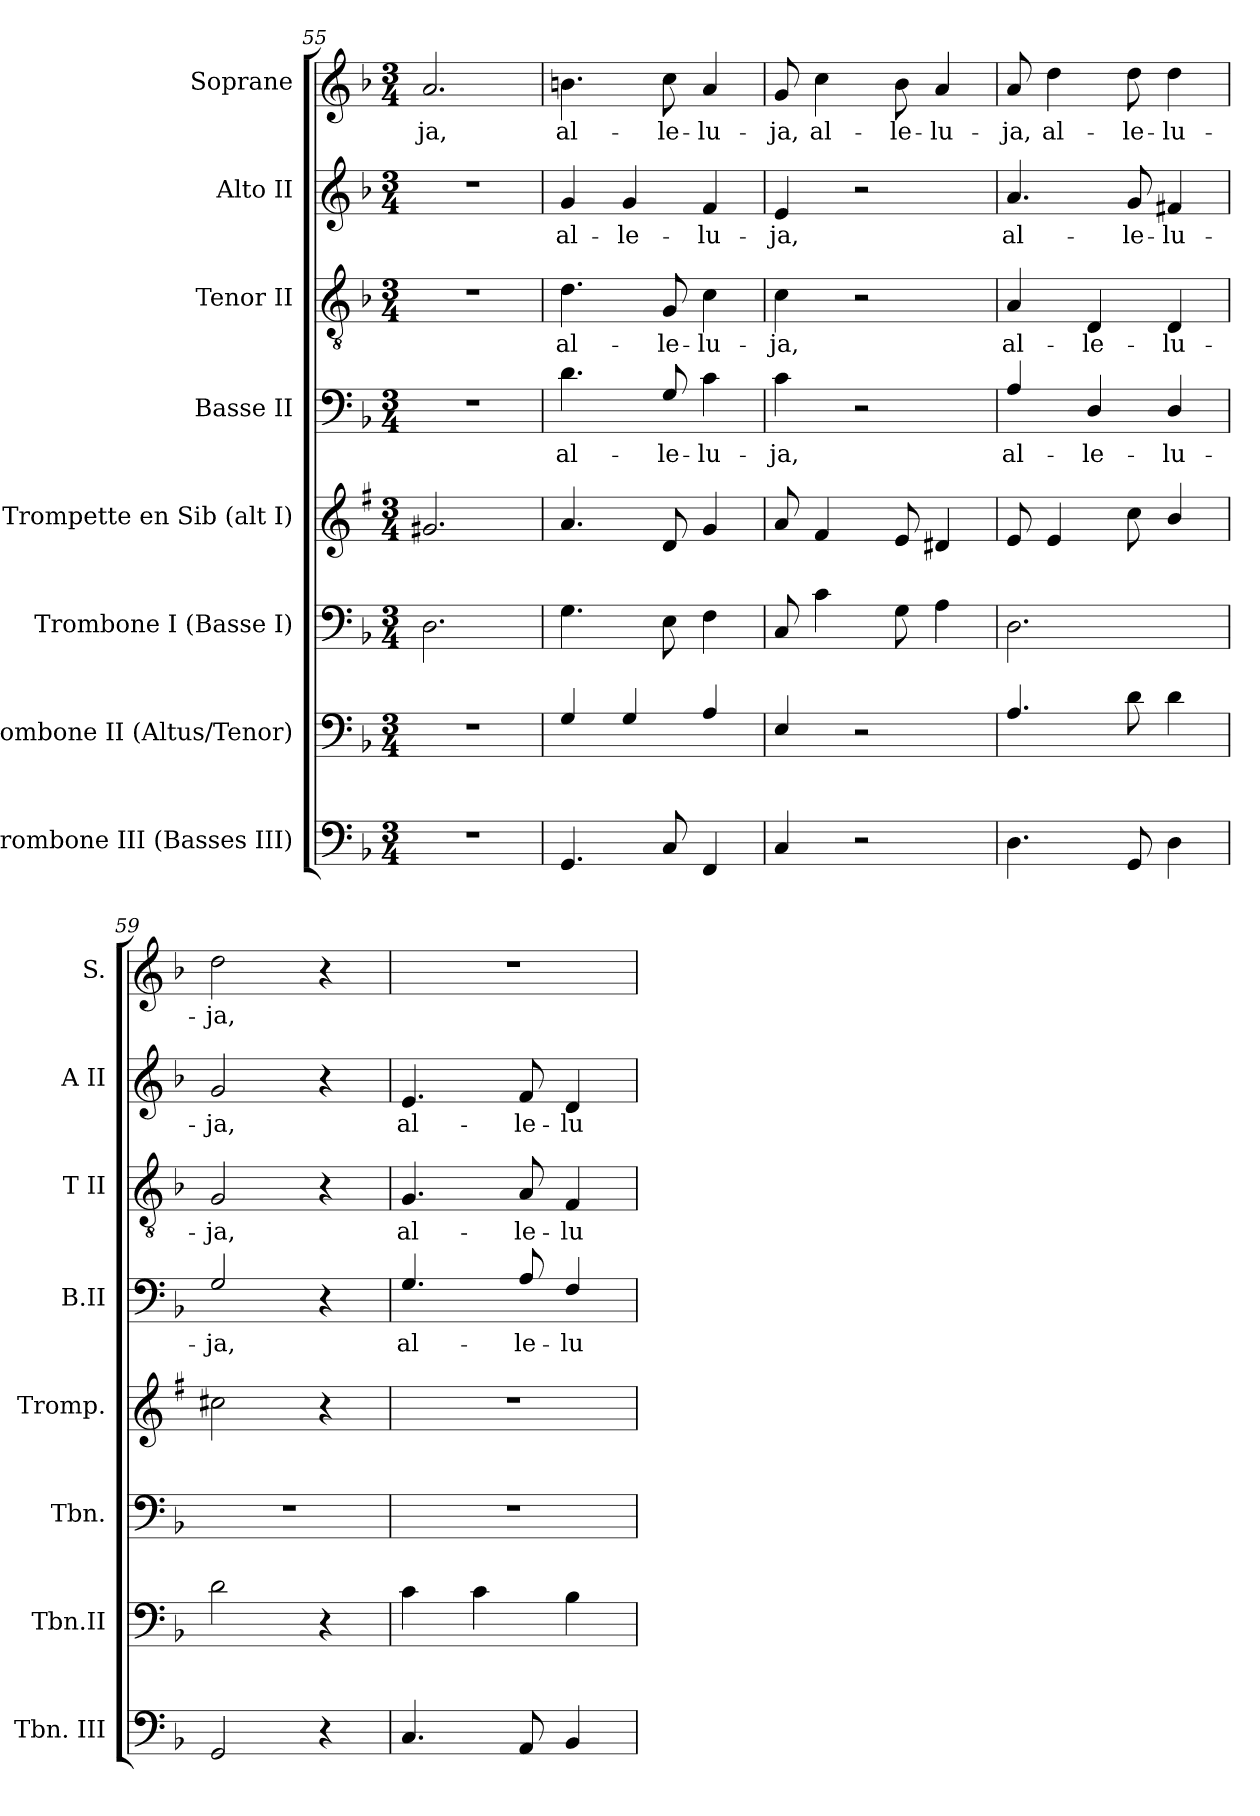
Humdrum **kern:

**kern	**kern	**kern	**kern	**kern	**text	**kern	**text	**kern	**text	**kern	**text
*part8	*part7	*part6	*part5	*part4	*part4	*part3	*part3	*part2	*part2	*part1	*part1
*staff8	*staff7	*staff6	*staff5	*staff4	*staff4	*staff3	*staff3	*staff2	*staff2	*staff1	*staff1
*I"Trombone III (Basses III)	*I"Trombone II (Altus/Tenor)	*I"Trombone I (Basse I)	*I"Trompette en Sib (alt I)	*I"Basse II	*	*I"Tenor II	*	*I"Alto II	*	*I"Soprane	*
*I'Tbn. III	*I'Tbn.II	*I'Tbn.	*I'Tromp.	*I'B.II	*	*I'T II	*	*I'A II	*	*I'S.	*
*clefF4	*clefF4	*clefF4	*clefG2	*clefF4	*	*clefGv2	*	*clefG2	*	*clefG2	*
*	*	*	*ITrd1c2	*	*	*	*	*	*	*	*
*k[b-]	*k[b-]	*k[b-]	*k[b-]	*k[b-]	*	*k[b-]	*	*k[b-]	*	*k[b-]	*
*F:	*F:	*F:	*F:	*F:	*	*F:	*	*F:	*	*F:	*
*M3/4	*M3/4	*M3/4	*M3/4	*M3/4	*	*M3/4	*	*M3/4	*	*M3/4	*
=55	=55	=55	=55	=55	=55	=55	=55	=55	=55	=55	=55
!	!	!	!	!	!	!	!	!	!	!	!LO:LY:b
2.r	2.r	2.D\	2.f#X/	2.r	.	2.r	.	2.r	.	2.a/	-ja,
=56	=56	=56	=56	=56	=56	=56	=56	=56	=56	=56	=56
!	!	!	!	!	!LO:LY:b	!	!LO:LY:b	!	!LO:LY:b	!	!LO:LY:b
4.GG/	4G/	4.G\	4.g/	4.d\	al-	4.d\	al-	4g/	al-	4.bn\	al-
!	!	!	!	!	!	!	!	!	!LO:LY:b	!	!
.	4G/	.	.	.	.	.	.	4g/	-le-	.	.
!	!	!	!	!	!LO:LY:b	!	!LO:LY:b	!	!	!	!LO:LY:b
8C/	.	8E\	8c/	8G/	-le-	8G/	-le-	.	.	8cc\	-le-
!	!	!	!	!	!LO:LY:b	!	!LO:LY:b	!	!LO:LY:b	!	!LO:LY:b
4FF/	4A/	4F\	4f/	4c\	-lu-	4c\	-lu-	4f/	-lu-	4a/	-lu-
=57	=57	=57	=57	=57	=57	=57	=57	=57	=57	=57	=57
!	!	!	!	!	!LO:LY:b	!	!LO:LY:b	!	!LO:LY:b	!	!LO:LY:b
4C/	4E/	8C/	8g/	4c\	-ja,	4c\	-ja,	4e/	-ja,	8g/	-ja,
!	!	!	!	!	!	!	!	!	!	!	!LO:LY:b
.	.	4c\	4e/	.	.	.	.	.	.	4cc\	al-
2r	2r	.	.	2r	.	2r	.	2r	.	.	.
!	!	!	!	!	!	!	!	!	!	!	!LO:LY:b
.	.	8G\	8d/	.	.	.	.	.	.	8b-\	-le-
!	!	!	!	!	!	!	!	!	!	!	!LO:LY:b
.	.	4A\	4c#X/	.	.	.	.	.	.	4a/	-lu-
=58	=58	=58	=58	=58	=58	=58	=58	=58	=58	=58	=58
!	!	!	!	!	!LO:LY:b	!	!LO:LY:b	!	!LO:LY:b	!	!LO:LY:b
4.D\	4.A/	2.D\	8d/	4A/	al-	4A/	al-	4.a/	al-	8a/	-ja,
!	!	!	!	!	!	!	!	!	!	!	!LO:LY:b
.	.	.	4d/	.	.	.	.	.	.	4dd\	al-
!	!	!	!	!	!LO:LY:b	!	!LO:LY:b	!	!	!	!
.	.	.	.	4D/	-le-	4D/	-le-	.	.	.	.
!	!	!	!	!	!	!	!	!	!LO:LY:b	!	!LO:LY:b
8GG/	8d\	.	8b-\	.	.	.	.	8g/	-le-	8dd\	-le-
!	!	!	!	!	!LO:LY:b	!	!LO:LY:b	!	!LO:LY:b	!	!LO:LY:b
4D\	4d\	.	4a/	4D/	-lu-	4D/	-lu-	4f#X/	-lu-	4dd\	-lu-
=59	=59	=59	=59	=59	=59	=59	=59	=59	=59	=59	=59
!	!	!	!	!	!LO:LY:b	!	!LO:LY:b	!	!LO:LY:b	!	!LO:LY:b
2GG/	2d\	2.r	2bn\	2G/	-ja,	2G/	-ja,	2g/	-ja,	2dd\	-ja,
4r	4r	.	4r	4r	.	4r	.	4r	.	4r	.
!!LO:PB:g=z
=60	=60	=60	=60	=60	=60	=60	=60	=60	=60	=60	=60
!	!	!	!	!	!LO:LY:b	!	!LO:LY:b	!	!LO:LY:b	!	!
4.C/	4c\	2.r	2.r	4.G/	al-	4.G/	al-	4.e/	al-	2.r	.
.	4c\	.	.	.	.	.	.	.	.	.	.
!	!	!	!	!	!LO:LY:b	!	!LO:LY:b	!	!LO:LY:b	!	!
8AA/	.	.	.	8A/	-le-	8A/	-le-	8f/	-le-	.	.
!	!	!	!	!	!LO:LY:b	!	!LO:LY:b	!	!LO:LY:b	!	!
4BB-/	4B-\	.	.	4F/	-lu-	4F/	-lu-	4d/	-lu-	.	.
=	=	=	=	=	=	=	=	=	=	=	=
*-	*-	*-	*-	*-	*-	*-	*-	*-	*-	*-	*-
